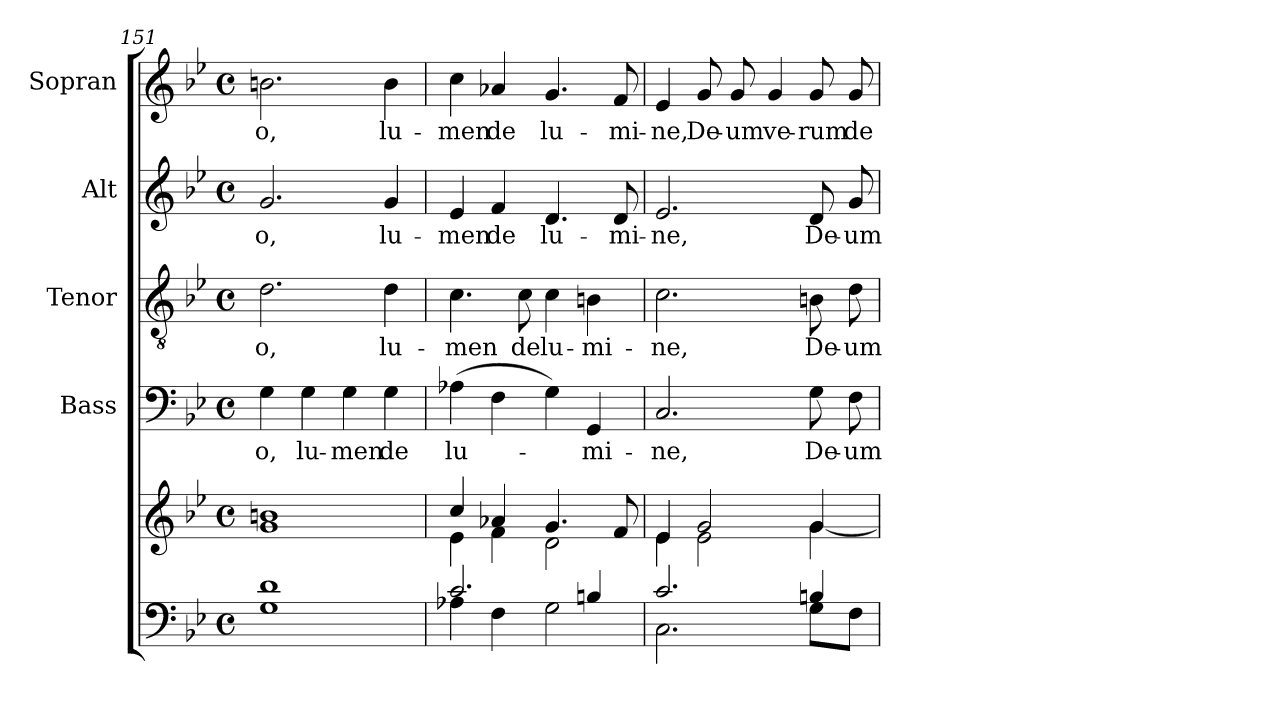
**kern	**kern	**kern	**text	**kern	**text	**kern	**text	**kern	**text
*part5	*part5	*part4	*part4	*part3	*part3	*part2	*part2	*part1	*part1
*staff6	*staff5	*staff4	*staff4	*staff3	*staff3	*staff2	*staff2	*staff1	*staff1
*	*	*I"Bass	*	*I"Tenor	*	*I"Alt	*	*I"Sopran	*
*	*	*I'B.	*	*I'T.	*	*I'A.	*	*I'S.	*
*clefF4	*clefG2	*clefF4	*	*clefGv2	*	*clefG2	*	*clefG2	*
*k[b-e-]	*k[b-e-]	*k[b-e-]	*	*k[b-e-]	*	*k[b-e-]	*	*k[b-e-]	*
*B-:	*B-:	*B-:	*	*B-:	*	*B-:	*	*B-:	*
*M4/4	*M4/4	*M4/4	*	*M4/4	*	*M4/4	*	*M4/4	*
*met(c)	*met(c)	*met(c)	*	*met(c)	*	*met(c)	*	*met(c)	*
=151	=151	=151	=151	=151	=151	=151	=151	=151	=151
*^	*^	*	*	*	*	*	*	*	*
!	!	!	!	!	!LO:LY:b	!	!LO:LY:b	!	!LO:LY:b	!	!LO:LY:b
1d	1G	1bn	1g	4G\	-o,	2.d\	-o,	2.g/	-o,	2.bn\	-o,
!	!	!	!	!	!LO:LY:b	!	!	!	!	!	!
.	.	.	.	4G\	lu-	.	.	.	.	.	.
!	!	!	!	!	!LO:LY:b	!	!	!	!	!	!
.	.	.	.	4G\	-men	.	.	.	.	.	.
!	!	!	!	!	!LO:LY:b	!	!LO:LY:b	!	!LO:LY:b	!	!LO:LY:b
.	.	.	.	4G\	de	4d\	lu-	4g/	lu-	4b\	lu-
=152	=152	=152	=152	=152	=152	=152	=152	=152	=152	=152	=152
!	!	!	!	!	!LO:LY:b	!	!LO:LY:b	!	!LO:LY:b	!	!LO:LY:b
2.c/	4A-X\	4cc/	4e-\	(>4A-X\	lu-	4.c\	-men	4e-/	-men	4cc\	-men
!	!	!	!	!	!	!	!	!	!LO:LY:b	!	!LO:LY:b
.	4F\	4a-X/	4f\	4F\	.	.	.	4f/	de	4a-X/	de
!	!	!	!	!	!	!	!LO:LY:b	!	!	!	!
.	.	.	.	.	.	8c\	de	.	.	.	.
!	!	!	!	!	!	!	!LO:LY:b	!	!LO:LY:b	!	!LO:LY:b
.	2G\	4.g/	2d\	4G\)	.	4c\	lu-	4.d/	lu-	4.g/	lu-
!	!	!	!	!	!LO:LY:b	!	!LO:LY:b	!	!	!	!
4Bn/	.	.	.	4GG/	-mi-	4Bn\	-mi-	.	.	.	.
!	!	!	!	!	!	!	!	!	!LO:LY:b	!	!LO:LY:b
.	.	8f/	.	.	.	.	.	8d/	-mi-	8f/	-mi-
=153	=153	=153	=153	=153	=153	=153	=153	=153	=153	=153	=153
!	!	!	!	!	!LO:LY:b	!	!LO:LY:b	!	!LO:LY:b	!	!LO:LY:b
2.c/	2.C\	4e-/	4e-\	2.C/	-ne,	2.c\	-ne,	2.e-/	-ne,	4e-/	-ne,
!	!	!	!	!	!	!	!	!	!	!	!LO:LY:b
.	.	2g/	2e-\	.	.	.	.	.	.	8g/	De-
!	!	!	!	!	!	!	!	!	!	!	!LO:LY:b
.	.	.	.	.	.	.	.	.	.	8g/	-um
!	!	!	!	!	!	!	!	!	!	!	!LO:LY:b
.	.	.	.	.	.	.	.	.	.	4g/	ve-
!	!	!	!	!	!LO:LY:b	!	!LO:LY:b	!	!LO:LY:b	!	!LO:LY:b
4Bn/	8G\L	4g/	[<4g\	8G\	De-	8Bn\	De-	8d/	De-	8g/	-rum
!	!	!	!	!	!LO:LY:b	!	!LO:LY:b	!	!LO:LY:b	!	!LO:LY:b
.	8F\J	.	.	8F\	-um	8d\	-um	8g/	-um	8g/	de
*v	*v	*	*	*	*	*	*	*	*	*	*
*	*v	*v	*	*	*	*	*	*	*	*
=	=	=	=	=	=	=	=	=	=
*-	*-	*-	*-	*-	*-	*-	*-	*-	*-
